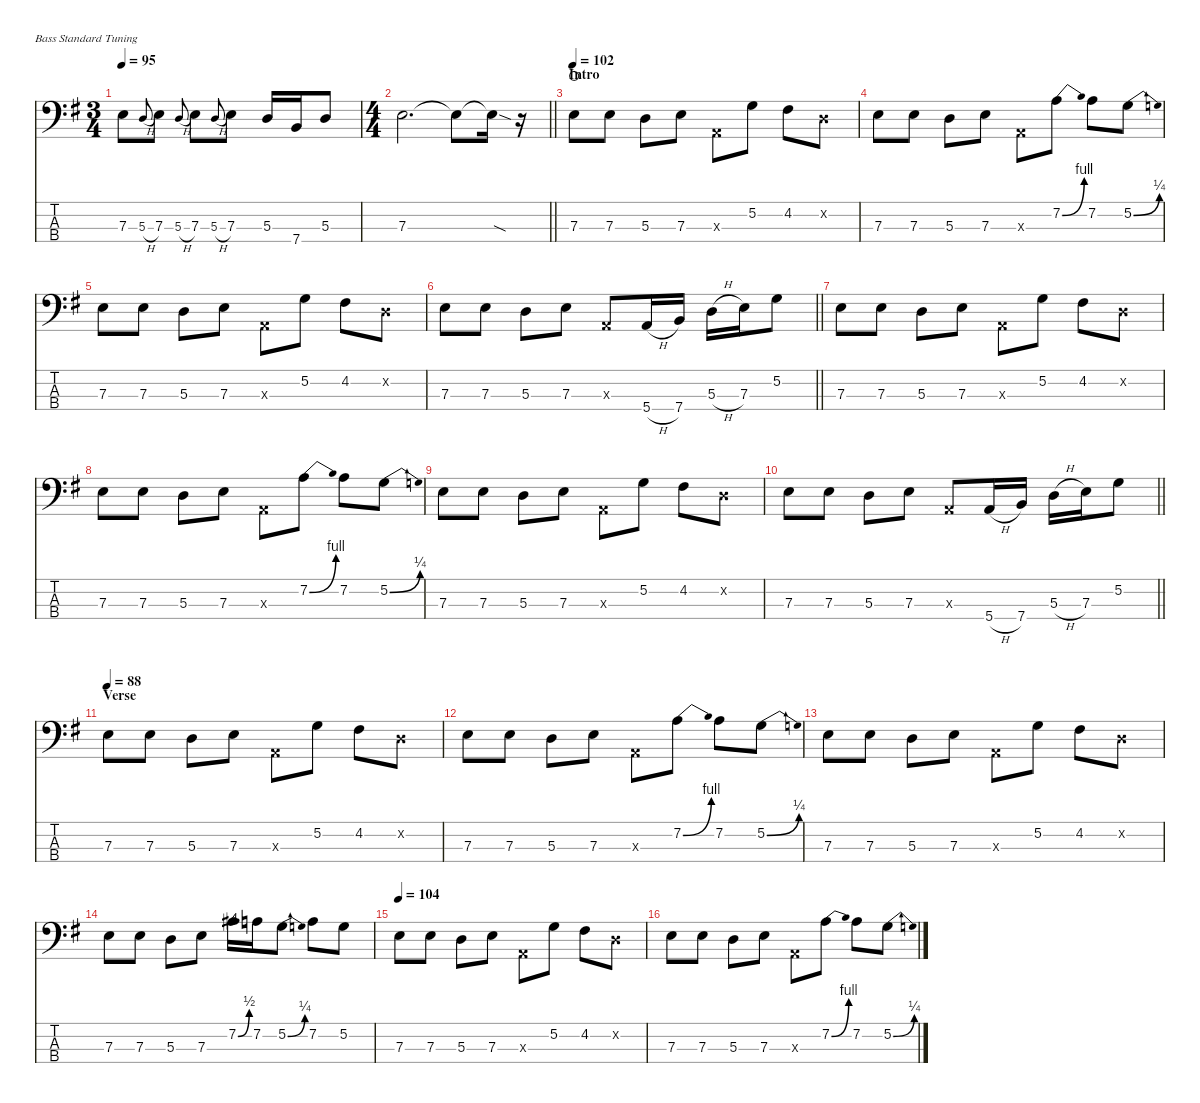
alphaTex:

\defaultSystemsLayout 4
\hideDynamics
\bracketExtendMode nobrackets
\singleTrackTrackNamePolicy hidden
\multiTrackTrackNamePolicy hidden
\firstSystemTrackNameMode fullname
\firstSystemTrackNameOrientation horizontal
\otherSystemsTrackNameOrientation horizontal
\track ("Geezer" "el.bs.") {instrument electricbassfinger}
\staff {score tabs}
\tuning (G2 D2 A1 E1)
\ts (3 4)
\beaming (8 2 2 2)
\tempo 95
\clef f4
\ks eminor
7.3{acc forcenatural}.8{dy f beam Down} 5.3{h acc forcenatural}.8{gr onbeat dy mf beam Up} 7.3{acc forcenatural}.8{dy f beam Down} 5.3{h acc forcenatural}.8{gr onbeat dy mf beam Up} 7.3{acc forcenatural}.8{dy f beam Down} 5.3{h acc forcenatural}.8{gr onbeat dy mf beam Up} 7.3{acc forcenatural}.8{dy f beam Down} 5.3{acc forcenatural}.16{beam Up} 7.4{acc forcenatural}.16{beam Up} 5.3{acc forcenatural}.8{beam Up} |
\ts (4 4)
\beaming (8 2 2 2 2)
\barLineRight lightlight
7.3{acc forcenatural}.2{d beam Down} 7.3{t acc forcenatural}.8{beam Down} 7.3{sod t acc forcenatural}.16{beam Down} r.16{beam Down} |
\section ("" "Intro")
\tempo 102
7.3{acc forcenatural}.8{waho beam Down} 7.3{acc forcenatural}.8{beam Down} 5.3{acc forcenatural}.8{beam Down} 7.3{acc forcenatural}.8{beam Down} 0.3{x acc forcenatural}.8{beam Down} 5.2{acc forcenatural}.8{beam Down} 4.2{acc #}.8{beam Down} 0.2{x acc forcenatural}.8{beam Down} |
7.3{acc forcenatural}.8{beam Down} 7.3{acc forcenatural}.8{beam Down} 5.3{acc forcenatural}.8{beam Down} 7.3{acc forcenatural}.8{beam Down} 0.3{x acc forcenatural}.8{beam Down} 7.2{be (bend 0 0 18 4) acc forcenatural}.8{beam Down} 7.2{acc forcenatural}.8{beam Down} 5.2{be (bend 0 0 60 1) acc forcenatural}.8{beam Down} |
7.3{acc forcenatural}.8{beam Down} 7.3{acc forcenatural}.8{beam Down} 5.3{acc forcenatural}.8{beam Down} 7.3{acc forcenatural}.8{beam Down} 0.3{x acc forcenatural}.8{beam Down} 5.2{acc forcenatural}.8{beam Down} 4.2{acc #}.8{beam Down} 0.2{x acc forcenatural}.8{beam Down} |
\barLineRight lightlight
7.3{acc forcenatural}.8{beam Down} 7.3{acc forcenatural}.8{beam Down} 5.3{acc forcenatural}.8{beam Down} 7.3{acc forcenatural}.8{beam Down} 0.3{x acc forcenatural}.8{beam Up} 5.4{h acc forcenatural}.16{beam Up} 7.4{acc forcenatural}.16{beam Up} 5.3{h acc forcenatural}.16{beam Down} 7.3{acc forcenatural}.16{beam Down} 5.2{acc forcenatural}.8{beam Down} |
\section ("" "")
7.3{acc forcenatural}.8{beam Down} 7.3{acc forcenatural}.8{beam Down} 5.3{acc forcenatural}.8{beam Down} 7.3{acc forcenatural}.8{beam Down} 0.3{x acc forcenatural}.8{beam Down} 5.2{acc forcenatural}.8{beam Down} 4.2{acc #}.8{beam Down} 0.2{x acc forcenatural}.8{beam Down} |
7.3{acc forcenatural}.8{beam Down} 7.3{acc forcenatural}.8{beam Down} 5.3{acc forcenatural}.8{beam Down} 7.3{acc forcenatural}.8{beam Down} 0.3{x acc forcenatural}.8{beam Down} 7.2{be (bend 0 0 18 4) acc forcenatural}.8{beam Down} 7.2{acc forcenatural}.8{beam Down} 5.2{be (bend 0 0 60 1) acc forcenatural}.8{beam Down} |
7.3{acc forcenatural}.8{beam Down} 7.3{acc forcenatural}.8{beam Down} 5.3{acc forcenatural}.8{beam Down} 7.3{acc forcenatural}.8{beam Down} 0.3{x acc forcenatural}.8{beam Down} 5.2{acc forcenatural}.8{beam Down} 4.2{acc #}.8{beam Down} 0.2{x acc forcenatural}.8{beam Down} |
\barLineRight lightlight
7.3{acc forcenatural}.8{beam Down} 7.3{acc forcenatural}.8{beam Down} 5.3{acc forcenatural}.8{beam Down} 7.3{acc forcenatural}.8{beam Down} 0.3{x acc forcenatural}.8{beam Up} 5.4{h acc forcenatural}.16{beam Up} 7.4{acc forcenatural}.16{beam Up} 5.3{h acc forcenatural}.16{beam Down} 7.3{acc forcenatural}.16{beam Down} 5.2{acc forcenatural}.8{beam Down} |
\section ("" "Verse")
\tempo 88
7.3{acc forcenatural}.8{beam Down} 7.3{acc forcenatural}.8{beam Down} 5.3{acc forcenatural}.8{beam Down} 7.3{acc forcenatural}.8{beam Down} 0.3{x acc forcenatural}.8{beam Down} 5.2{acc forcenatural}.8{beam Down} 4.2{acc #}.8{beam Down} 0.2{x acc forcenatural}.8{beam Down} |
7.3{acc forcenatural}.8{beam Down} 7.3{acc forcenatural}.8{beam Down} 5.3{acc forcenatural}.8{beam Down} 7.3{acc forcenatural}.8{beam Down} 0.3{x acc forcenatural}.8{beam Down} 7.2{be (bend 0 0 18 4) acc forcenatural}.8{beam Down} 7.2{acc forcenatural}.8{beam Down} 5.2{be (bend 0 0 60 1) acc forcenatural}.8{beam Down} |
7.3{acc forcenatural}.8{beam Down} 7.3{acc forcenatural}.8{beam Down} 5.3{acc forcenatural}.8{beam Down} 7.3{acc forcenatural}.8{beam Down} 0.3{x acc forcenatural}.8{beam Down} 5.2{acc forcenatural}.8{beam Down} 4.2{acc #}.8{beam Down} 0.2{x acc forcenatural}.8{beam Down} |
7.3{acc forcenatural}.8{beam Down} 7.3{acc forcenatural}.8{beam Down} 5.3{acc forcenatural}.8{beam Down} 7.3{acc forcenatural}.8{beam Down} 7.2{be (bend 0 0 15 2) acc forcenatural}.16{beam Down} 7.2{acc forcenatural}.16{beam Down} 5.2{be (bend 0 0 60 1) acc forcenatural}.8{beam Down} 7.2{acc forcenatural}.8{beam Down} 5.2{acc forcenatural}.8{beam Down} |
\tempo 104
7.3{acc forcenatural}.8{beam Down} 7.3{acc forcenatural}.8{beam Down} 5.3{acc forcenatural}.8{beam Down} 7.3{acc forcenatural}.8{beam Down} 0.3{x acc forcenatural}.8{beam Down} 5.2{acc forcenatural}.8{beam Down} 4.2{acc #}.8{beam Down} 0.2{x acc forcenatural}.8{beam Down} |
7.3{acc forcenatural}.8{beam Down} 7.3{acc forcenatural}.8{beam Down} 5.3{acc forcenatural}.8{beam Down} 7.3{acc forcenatural}.8{beam Down} 0.3{x acc forcenatural}.8{beam Down} 7.2{be (bend 0 0 18 4) acc forcenatural}.8{beam Down} 7.2{acc forcenatural}.8{beam Down} 5.2{be (bend 0 0 60 1) acc forcenatural}.8{beam Down}
